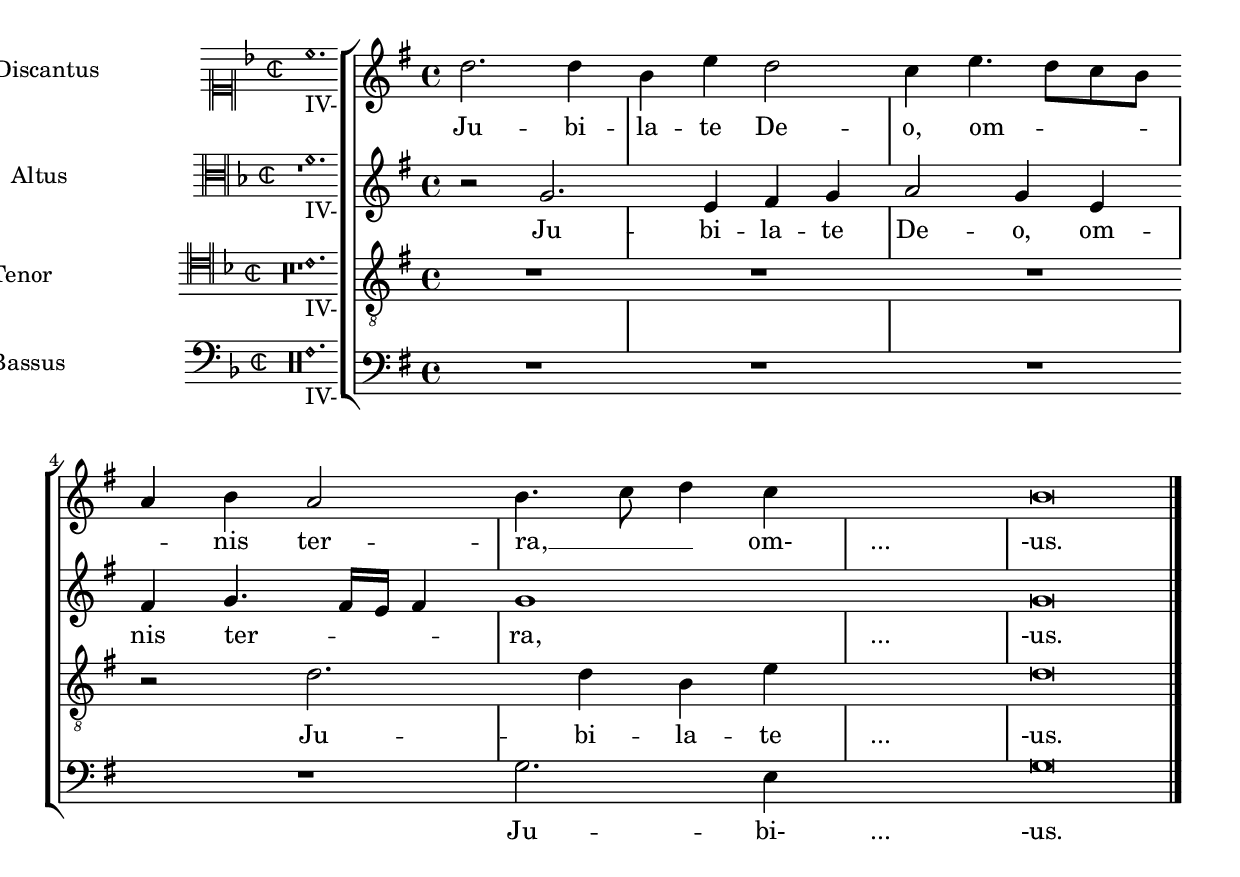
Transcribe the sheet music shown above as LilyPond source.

%% Do not edit this file; it is automatically
%% generated from LSR http://lsr.dsi.unimi.it
%% This file is in the public domain.
\version "2.13.16"

\header {
  lsrtags = "ancient-notation, tweaks-and-overrides"

%% Translation of GIT committish: 00ef2ac3dd16e21c9ffdffaa4d6d043a3f1a76e6
  texidoces = "
A modo de alternativa para obtener auténticos «incipit»
independientes de la partitura principal, se incluyen como
elemento de marcado en el campo que se usa normalmente para el
nombre del instrumento. Por el momento, la letra sólo se puede
añadir como marcado directo. Por desgracia, su espaciado no es
análogo al de la letra principal.

"
  doctitlees = "Transcripción de música antigua con incipit"

  texidoc = "
As a workaround to get real incipits which are independent from the
main score these are included as a markup into the field normally used
for the instrument name. As for now lyrics can only be added as a
direct markup. It doesn't unfortunately conform with the spacing of the
main lyrics.

"
  doctitle = "Transcription of Ancient music with incipit"
} % begin verbatim

global = {
  \set Score.skipBars = ##t
  \key g \major
  \time 4/4
  %make the staff lines invisible on staves
  \override Staff.BarLine #'transparent = ##t
  \skip 1*8 % the actual music
  % let finis bar go through all staves
  \override Staff.BarLine #'transparent = ##f
  % finis bar
  \bar "|."
}

discantusNotes = {
  \transpose c' c'' {
    \clef treble
    d'2. d'4 |
    b e' d'2 |
    c'4 e'4.( d'8 c' b |
    a4) b a2 |
    b4.( c'8 d'4) c'4 |
    \once \override NoteHead #'transparent = ##t c'1 |
    b\breve |
  }
}

discantusLyrics = \lyricmode {
  Ju -- bi -- |
  la -- te De -- |
  o, om --
  nis ter -- |
  ra, __ om- |
  "..." |
  -us. |
}

altusNotes = {
  \transpose c' c'' {
    \clef treble
    r2 g2. e4 fis g | % two bars
    a2 g4 e |
    fis g4.( fis16 e fis4) |
    g1 |
    \once \override NoteHead #'transparent = ##t g1 |
    g\breve |
  }
}

altusLyrics = \lyricmode {
  Ju -- bi -- la -- te | % two bars
  De -- o, om -- |
  nis ter -- ra, |
  "..." |
  -us. |
}

tenorNotes = {
  \transpose c' c' {
    \clef "treble_8"
    R1 |
    R1 |
    R1 |
    r2 d'2. d'4 b e' | % two bars
    \once \override NoteHead #'transparent = ##t e'1 |
    d'\breve |
  }
}

tenorLyrics = \lyricmode {
  Ju -- bi -- la -- te | % two bars
  "..." |
  -us.
}

bassusNotes = {
  \transpose c' c' {
    \clef bass
    R1 |
    R1 |
    R1 |
    R1 |
    g2. e4 |
    \once \override NoteHead #'transparent = ##t e1 |
    g\breve |
  }
}

bassusLyrics = \lyricmode {
  Ju -- bi- |
  "..." |
  -us.
}

incipitDiscantus = \markup {
  \score {
    {
      \set Staff.instrumentName = #"Discantus "
      \override NoteHead #'style = #'neomensural
      \override Rest #'style = #'neomensural
      \override Staff.TimeSignature #'style = #'neomensural
      \cadenzaOn
      \clef "neomensural-c1"
      \key f \major
      \time 2/2
      c''1._"IV-" s2  %two bars
      \skip 1*8 % eight bars
    }
    \layout {
      \context {
        \Voice
        \remove "Ligature_bracket_engraver"
        \consists "Mensural_ligature_engraver"
      }
      line-width = 4.5\cm
    }
  }
}

incipitAltus = \markup {
  \score {
    {
      \set Staff.instrumentName = #"Altus "
      \override NoteHead #'style = #'neomensural
      \override Rest #'style = #'neomensural
      \override Staff.TimeSignature #'style = #'neomensural
      \cadenzaOn
      \clef "neomensural-c3"
      \key f \major
      \time 2/2
      r1        % one bar
      f'1._"IV-" s2   % two bars
      \skip 1*7 % seven bars
    }
    \layout {
      \context {
        \Voice
        \remove "Ligature_bracket_engraver"
        \consists "Mensural_ligature_engraver"
      }
      line-width = 4.5\cm
    }
  }
}

incipitTenor = \markup {
  \score {
    {
      \set Staff.instrumentName = #"Tenor  "
      \override NoteHead #'style = #'neomensural
      \override Rest #'style = #'neomensural
      \override Staff.TimeSignature #'style = #'neomensural
      \cadenzaOn
      \clef "neomensural-c4"
      \key f \major
      \time 2/2
      r\longa   % four bars
      r\breve   % two bars
      r1        % one bar
      c'1._"IV-" s2   % two bars
      \skip 1   % one bar
    }
    \layout {
      \context {
        \Voice
        \remove "Ligature_bracket_engraver"
        \consists "Mensural_ligature_engraver"
      }
      line-width = 4.5\cm
    }
  }
}

incipitBassus = \markup {
  \score {
    {
      \set Staff.instrumentName = #"Bassus  "
      \override NoteHead #'style = #'neomensural
      \override Rest #'style = #'neomensural
      \override Staff.TimeSignature #'style = #'neomensural
      \cadenzaOn
      \clef "bass"
      \key f \major
      \time 2/2
      % incipit
      r\maxima  % eight bars
      f1._"IV-" s2    % two bars
    }
    \layout {
      \context {
        \Voice
        \remove "Ligature_bracket_engraver"
        \consists "Mensural_ligature_engraver"
      }
      line-width = 4.5\cm
    }
  }
}

%StaffGroup is used instead of ChoirStaff to get bar lines between systems
\score {
  <<
    \new StaffGroup = choirStaff <<
      \new Voice = "discantusNotes" <<
        \global
        \set Staff.instrumentName = \incipitDiscantus
        \discantusNotes
      >>
      \new Lyrics = "discantusLyrics" \lyricsto discantusNotes { \discantusLyrics }

      \new Voice = "altusNotes" <<
        \global
        \set Staff.instrumentName = \incipitAltus
        \altusNotes
      >>
      \new Lyrics = "altusLyrics" \lyricsto altusNotes { \altusLyrics }

      \new Voice = "tenorNotes" <<
        \global
        \set Staff.instrumentName = \incipitTenor
        \tenorNotes
      >>
      \new Lyrics = "tenorLyrics" \lyricsto tenorNotes { \tenorLyrics }

      \new Voice = "bassusNotes" <<
        \global
        \set Staff.instrumentName = \incipitBassus
        \bassusNotes
      >>
    >>
    \new Lyrics = "bassusLyrics" \lyricsto bassusNotes { \bassusLyrics }
    %Keep the bass lyrics outside of the staff group to avoid bar lines
    %between the lyrics.
  >>

  \layout {
    \context {
      \Score
      % no bars in staves
      \override BarLine #'transparent = ##t
    }
    % the next three instructions keep the lyrics between the bar lines
    \context {
      \Lyrics
      \consists "Bar_engraver"
      \override BarLine #'transparent = ##t
    }
    \context {
      \StaffGroup
      \consists "Separating_line_group_engraver"
    }
    \context {
      \Voice
      % no slurs
      \override Slur #'transparent = ##t
      % Comment in the below "\remove" command to allow line
      % breaking also at those barlines where a note overlaps
      % into the next bar.  The command is commented out in this
      % short example score, but especially for large scores, you
      % will typically yield better line breaking and thus improve
      % overall spacing if you comment in the following command.
      %\remove "Forbid_line_break_engraver"
    }
    indent = 5\cm
  }
}

